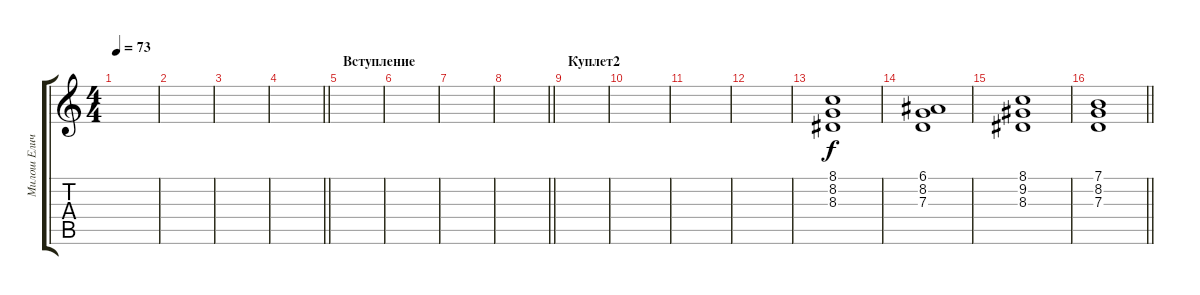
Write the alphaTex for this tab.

\track ("Милош Елич" "Милош Елич") {instrument choiraahs}
\staff {score tabs}
\tuning (E4 B3 G3 D3 A2 E2) {hide}
\ts (4 4)
\tempo 73
\clef g2
\ks c
|
|
|
\barLineRight lightlight
|
\section ("" "Вступление")
|
|
|
\barLineRight lightlight
|
\section ("" "Куплет2")
|
|
|
|
(8.1 8.2 8.3).1 |
(6.1 8.2 7.3).1 |
(8.1 9.2 8.3).1 |
\barLineRight lightlight
(7.1 8.2 7.3).1
